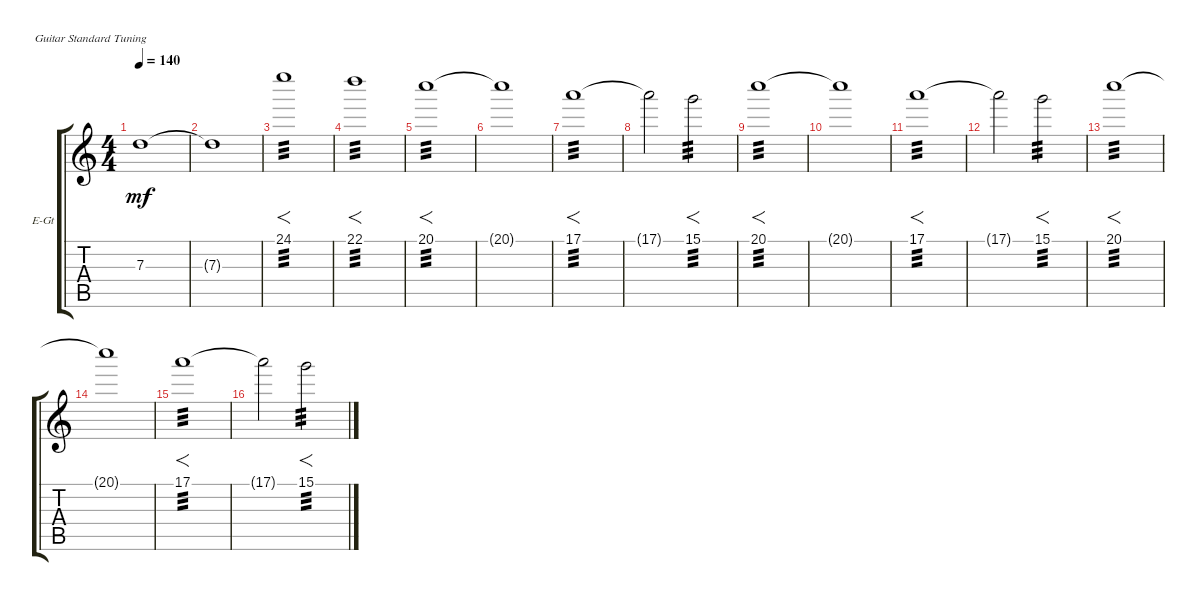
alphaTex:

\defaultSystemsLayout 4
\bracketExtendMode groupsimilarinstruments
\firstSystemTrackNameOrientation horizontal
\otherSystemsTrackNameOrientation horizontal
\track ("Electric Guitar (Strings)" "E-Gt") {instrument overdrivenguitar}
\staff {score tabs}
\tuning (E4 B3 G3 D3 A2 E2)
\ts (4 4)
\tempo 140
\clef g2
\scale
0.333333
\ks c
7.3.1{dy mf} |
\scale
0.333333 7.3{t}.1 |
\scale
0.333333 24.1.1{f tp 3} |
\scale
0.333333 22.1.1{f tp 3} |
\scale
0.333333 20.1.1{f tp 3} |
\scale
0.333333 20.1{t}.1 |
\scale
0.333333 17.1.1{f tp 3} |
\scale
0.333333 17.1{t}.2 15.1.2{f tp 3} |
\scale
0.333333 20.1.1{f tp 3} |
\scale
0.333333 20.1{t}.1 |
\scale
0.333333 17.1.1{f tp 3} |
\scale
0.333333 17.1{t}.2 15.1.2{f tp 3} |
\scale
0.333333 20.1.1{f tp 3} |
\scale
0.333333 20.1{t}.1 |
\scale
0.333333 17.1.1{f tp 3} |
\scale
0.333333 17.1{t}.2 15.1.2{f tp 3}
